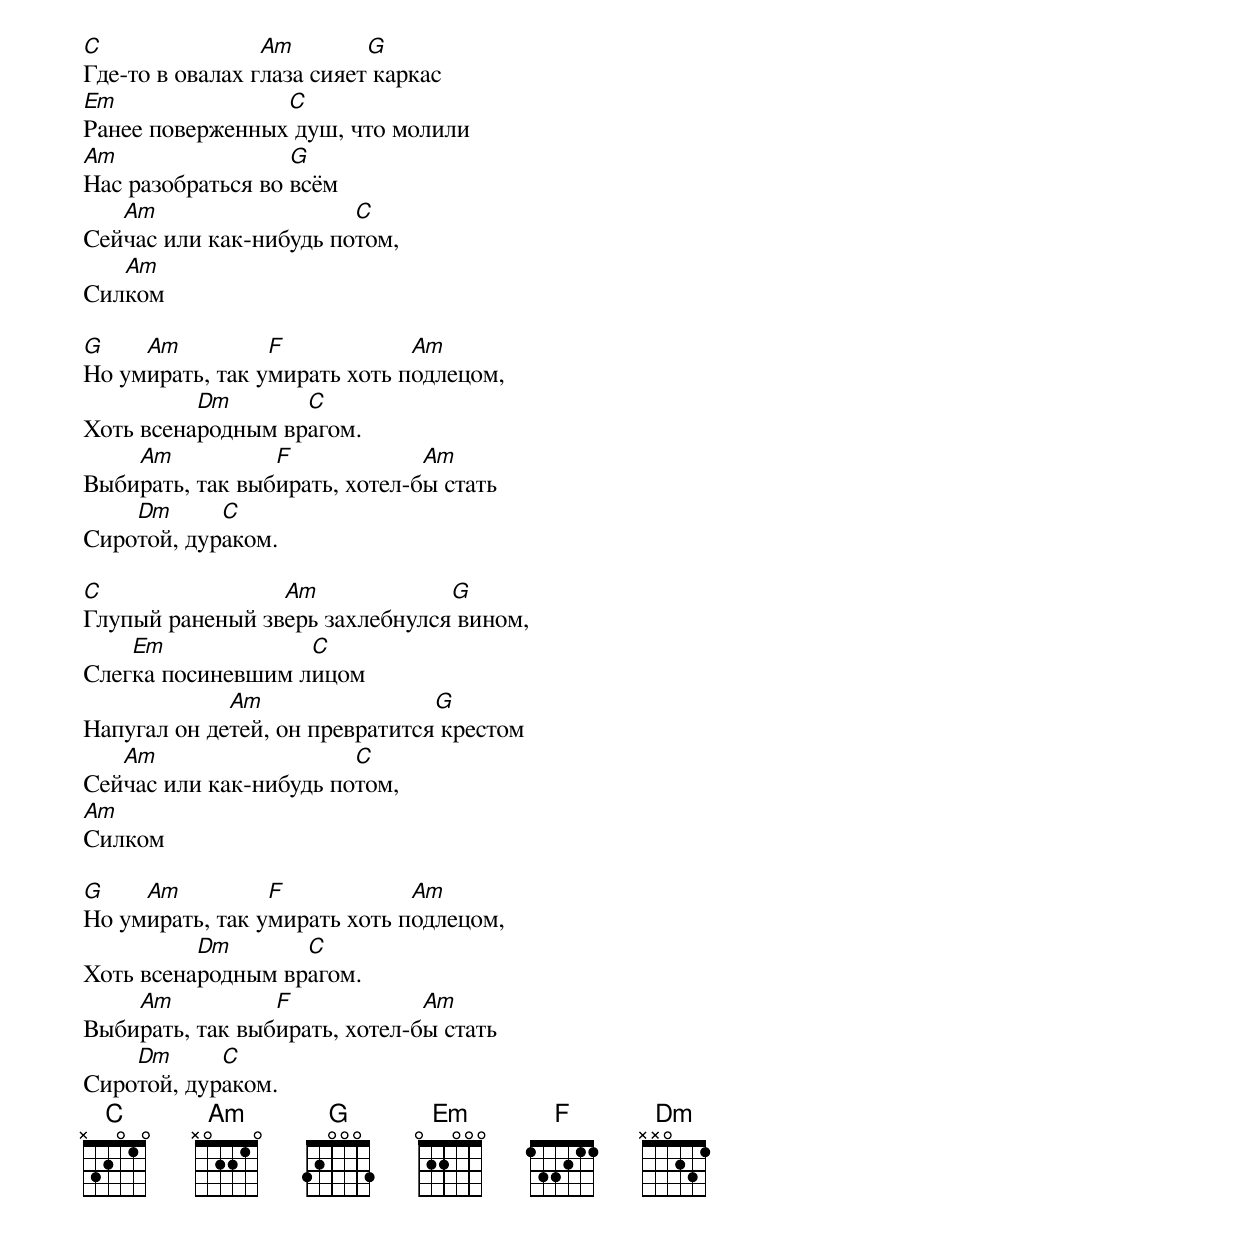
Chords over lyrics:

C                Am        G
Где-то в овалах глаза сияет каркас
Em               C
Ранее поверженных душ, что молили
Am                 G
Нас разобраться во всём
   Am                   C
Сейчас или как-нибудь потом,
   Am
Силком

G    Am          F            Am
Но умирать, так умирать хоть подлецом,
          Dm       C
Хоть всенародным врагом.
    Am           F             Am
Выбирать, так выбирать, хотел-бы стать
    Dm      C
Сиротой, дураком.

C                Am             G
Глупый раненый зверь захлебнулся вином,
    Em             C
Слегка посиневшим лицом
             Am                 G
Напугал он детей, он превратится крестом
   Am                   C
Сейчас или как-нибудь потом,
Am
Силком

G    Am          F            Am
Но умирать, так умирать хоть подлецом,
          Dm       C
Хоть всенародным врагом.
    Am           F             Am
Выбирать, так выбирать, хотел-бы стать
    Dm      C
Сиротой, дураком.
